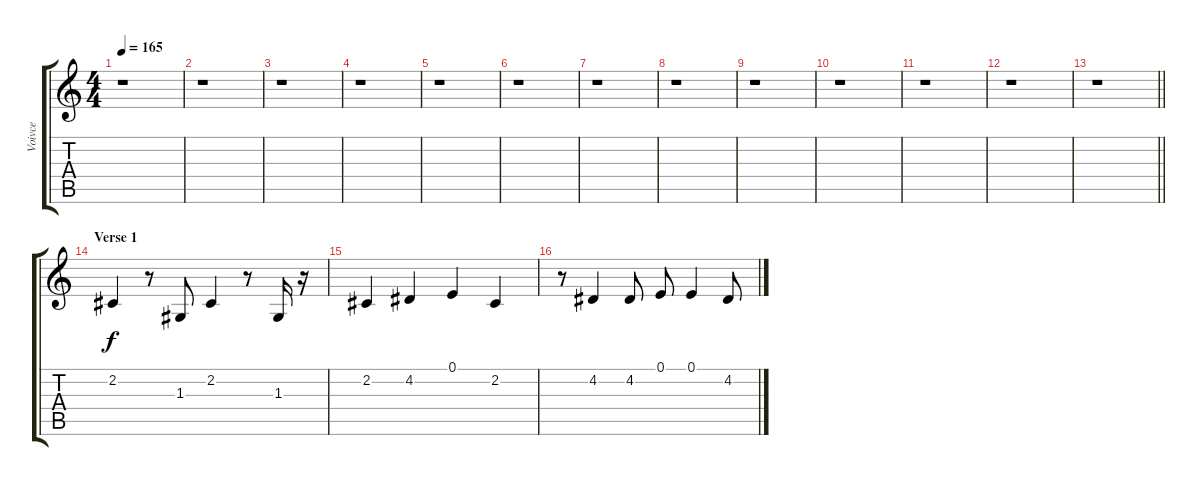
\track ("Voivce" "Voivce") {instrument altosax}
\staff {score tabs}
\tuning (E4 B3 G3 D3 A2 E2) {hide}
\ts (4 4)
\tempo 165
\clef g2
\ks c
r.1{dy f} |
r.1 |
r.1 |
r.1 |
r.1 |
r.1 |
r.1 |
r.1 |
r.1 |
r.1 |
r.1 |
r.1 |
\barLineRight lightlight
r.1 |
\section ("" "Verse 1")
2.2.4{volume 16 balance 8} r.8 1.3.8 2.2.4 r.8 1.3.16 r.16 |
2.2.4{volume 16 balance 8} 4.2.4 0.1.4 2.2.4 |
r.8 4.2.4 4.2.8 0.1.8 0.1.4 4.2.8
